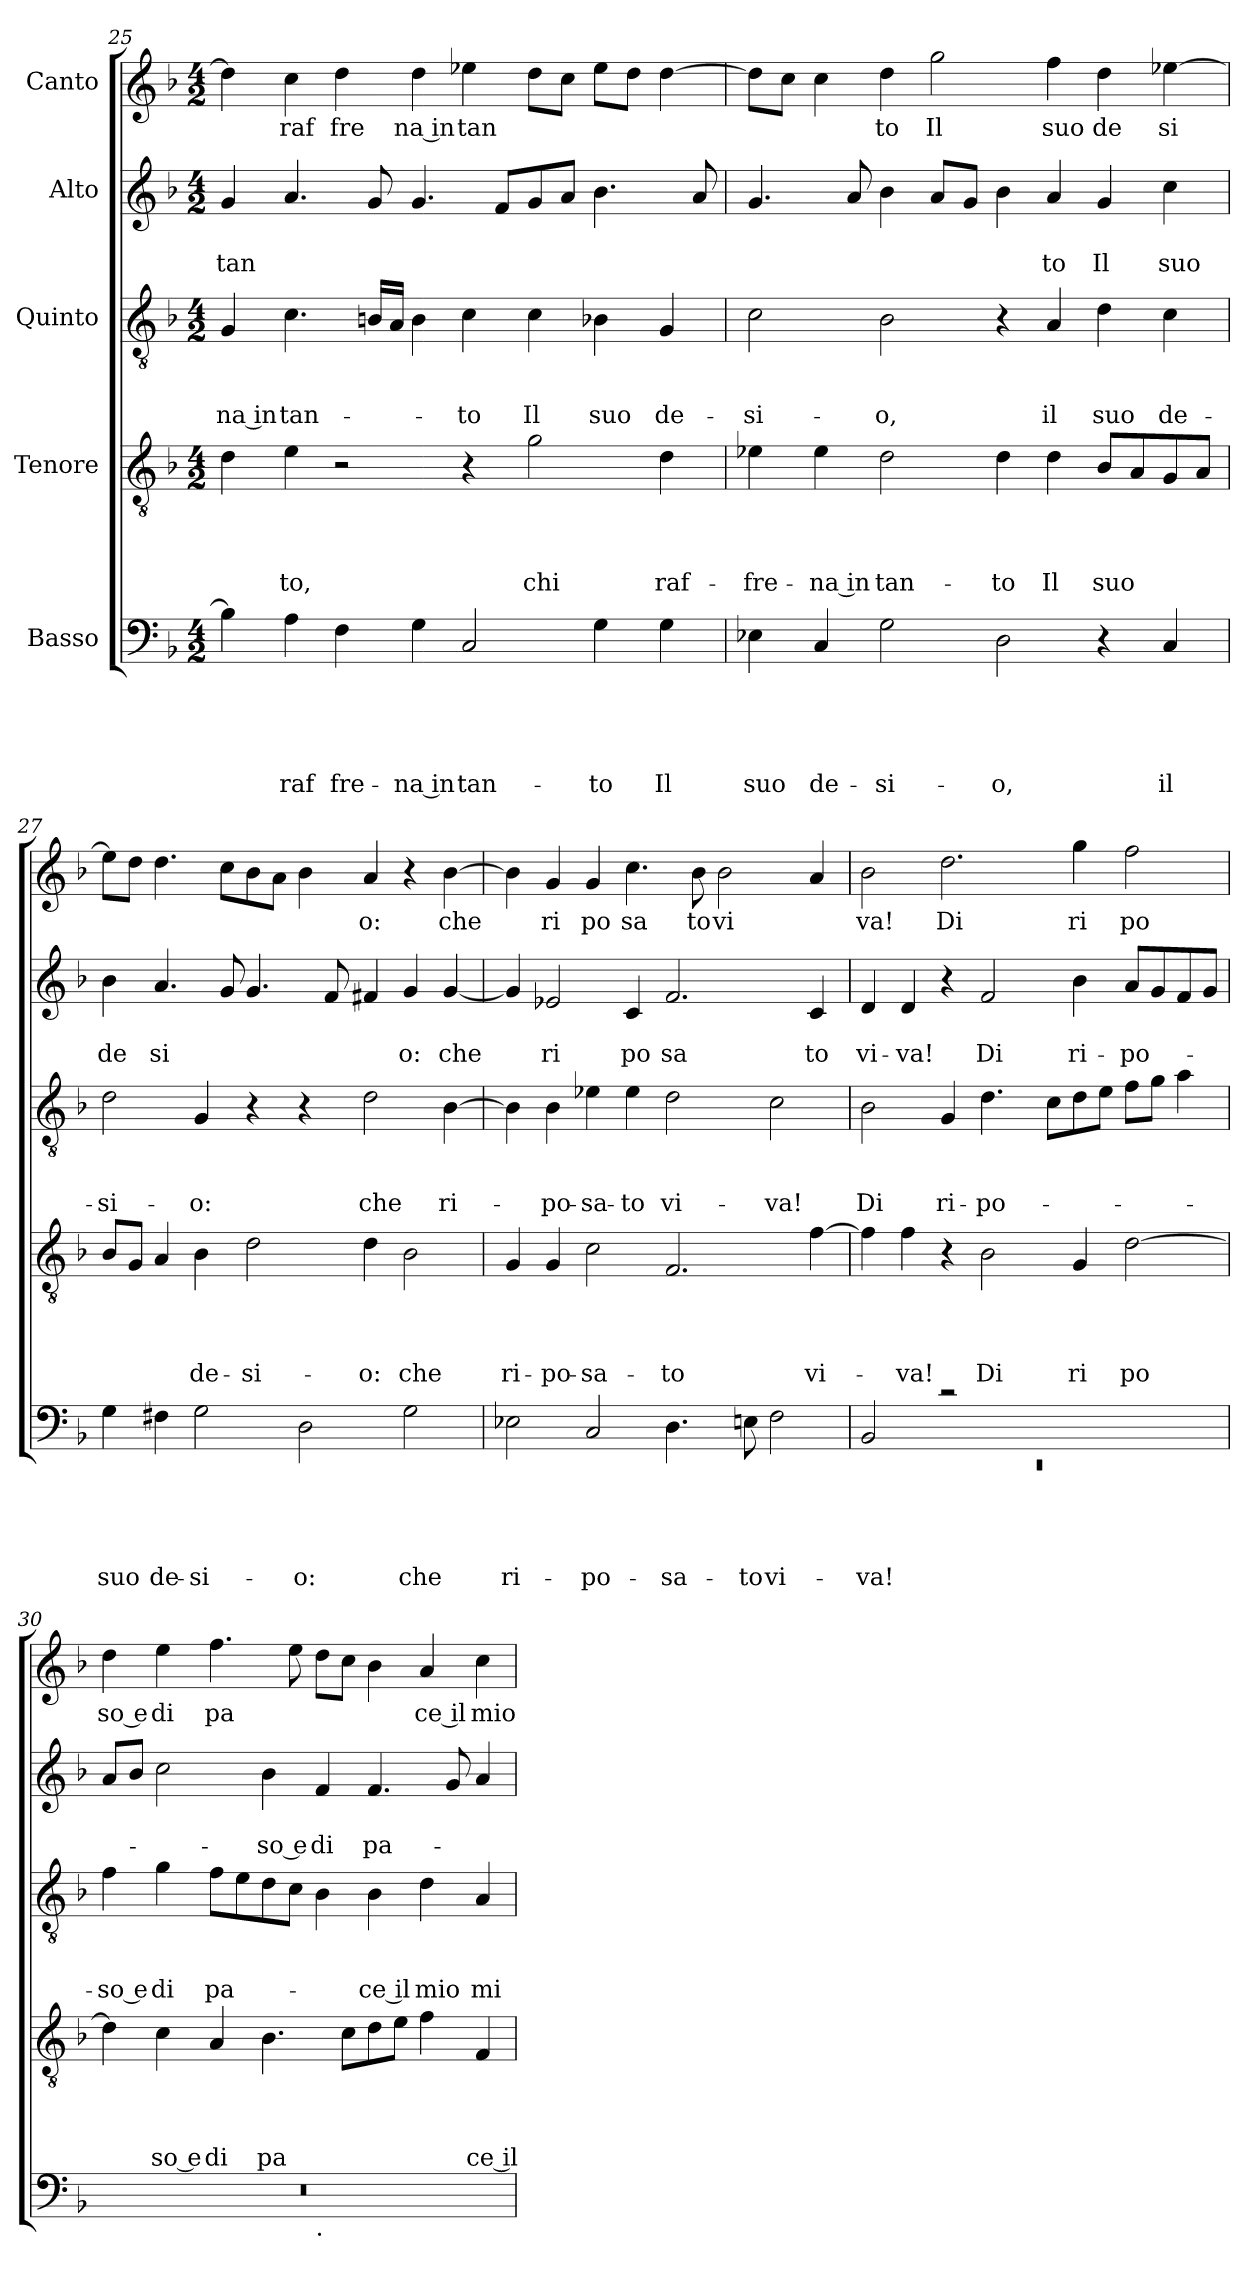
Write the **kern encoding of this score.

**kern	**text	**text	**text	**text	**text	**kern	**text	**text	**text	**text	**kern	**text	**text	**text	**kern	**text	**text	**kern	**text
*part5	*part5	*part5	*part5	*part5	*part5	*part4	*part4	*part4	*part4	*part4	*part3	*part3	*part3	*part3	*part2	*part2	*part2	*part1	*part1
*staff5	*staff5	*staff5	*staff5	*staff5	*staff5	*staff4	*staff4	*staff4	*staff4	*staff4	*staff3	*staff3	*staff3	*staff3	*staff2	*staff2	*staff2	*staff1	*staff1
*I"Basso	*	*	*	*	*	*I"Tenore	*	*	*	*	*I"Quinto	*	*	*	*I"Alto	*	*	*I"Canto	*
!!LO:PB:g=z
*clefF4	*	*	*	*	*	*clefGv2	*	*	*	*	*clefGv2	*	*	*	*clefG2	*	*	*clefG2	*
*k[b-]	*	*	*	*	*	*k[b-]	*	*	*	*	*k[b-]	*	*	*	*k[b-]	*	*	*k[b-]	*
*F:	*	*	*	*	*	*F:	*	*	*	*	*F:	*	*	*	*F:	*	*	*F:	*
*M4/2	*	*	*	*	*	*M4/2	*	*	*	*	*M4/2	*	*	*	*M4/2	*	*	*M4/2	*
=25	=25	=25	=25	=25	=25	=25	=25	=25	=25	=25	=25	=25	=25	=25	=25	=25	=25	=25	=25
!	!	!	!	!	!	!	!	!	!	!	!	!	!	!LO:LY:b:rj	!	!	!LO:LY:b	!	!
4B-\]	.	.	.	.	.	4d\	.	.	.	.	4G/	.	.	na in	4g/	.	tan	4dd\]	.
!	!	!	!	!	!LO:LY:b	!	!	!	!	!LO:LY:b	!	!	!	!LO:LY:b	!	!	!	!	!LO:LY:b
4A\	.	.	.	.	raf	4e\	.	.	.	to,	4.c\	.	.	tan-	4.a/	.	.	4cc\	raf
!	!	!	!	!	!LO:LY:b	!	!	!	!	!	!	!	!	!	!	!	!	!	!LO:LY:b
4F\	.	.	.	.	fre-	2r	.	.	.	.	.	.	.	.	.	.	.	4dd\	fre
.	.	.	.	.	.	.	.	.	.	.	16Bn/LL	.	.	.	8g/	.	.	.	.
.	.	.	.	.	.	.	.	.	.	.	16A/JJ	.	.	.	.	.	.	.	.
!	!	!	!	!	!LO:LY:b:rj	!	!	!	!	!	!	!	!	!	!	!	!	!	!LO:LY:b:rj
4G\	.	.	.	.	-na in	.	.	.	.	.	4B\	.	.	.	4.g/	.	.	4dd\	na in
!	!	!	!	!	!LO:LY:b	!	!	!	!	!	!	!	!	!LO:LY:b	!	!	!	!	!LO:LY:b
2C/	.	.	.	.	tan-	4r	.	.	.	.	4c\	.	.	-to	.	.	.	4ee-X\	tan
.	.	.	.	.	.	.	.	.	.	.	.	.	.	.	8f/L	.	.	.	.
!	!	!	!	!	!	!	!	!	!	!LO:LY:b	!	!	!	!LO:LY:b	!	!	!	!	!
.	.	.	.	.	.	2g\	.	.	.	chi	4c\	.	.	Il	8g/	.	.	8dd\L	.
.	.	.	.	.	.	.	.	.	.	.	.	.	.	.	8a/J	.	.	8cc\J	.
!	!	!	!	!	!LO:LY:b	!	!	!	!	!	!	!	!	!LO:LY:b	!	!	!	!	!
4G\	.	.	.	.	-to	.	.	.	.	.	4B-X\	.	.	suo	4.b-\	.	.	8ee-\L	.
.	.	.	.	.	.	.	.	.	.	.	.	.	.	.	.	.	.	8dd\J	.
!	!	!	!	!	!LO:LY:b	!	!	!	!	!LO:LY:b	!	!	!	!LO:LY:b	!	!	!	!	!
4G\	.	.	.	.	Il	4d\	.	.	.	raf-	4G/	.	.	de-	.	.	.	[>4dd\	.
.	.	.	.	.	.	.	.	.	.	.	.	.	.	.	8a/	.	.	.	.
=26	=26	=26	=26	=26	=26	=26	=26	=26	=26	=26	=26	=26	=26	=26	=26	=26	=26	=26	=26
!	!	!	!	!	!LO:LY:b	!	!	!	!	!LO:LY:b	!	!	!	!LO:LY:b	!	!	!	!	!
4E-X\	.	.	.	.	suo	4e-X\	.	.	.	-fre-	2c\	.	.	-si-	4.g/	.	.	8dd\L]	.
.	.	.	.	.	.	.	.	.	.	.	.	.	.	.	.	.	.	8cc\J	.
!	!	!	!	!	!LO:LY:b	!	!	!	!	!LO:LY:b:rj	!	!	!	!	!	!	!	!	!
4C/	.	.	.	.	de-	4e-\	.	.	.	-na in	.	.	.	.	.	.	.	4cc\	.
.	.	.	.	.	.	.	.	.	.	.	.	.	.	.	8a/	.	.	.	.
!	!	!	!	!	!LO:LY:b	!	!	!	!	!LO:LY:b	!	!	!	!LO:LY:b	!	!	!	!	!LO:LY:b
2G\	.	.	.	.	-si-	2d\	.	.	.	tan-	2B-\	.	.	-o,	4b-\	.	.	4dd\	to
!	!	!	!	!	!	!	!	!	!	!	!	!	!	!	!	!	!	!	!LO:LY:b
.	.	.	.	.	.	.	.	.	.	.	.	.	.	.	8a/L	.	.	2gg\	Il
.	.	.	.	.	.	.	.	.	.	.	.	.	.	.	8g/J	.	.	.	.
!	!	!	!	!	!LO:LY:b	!	!	!	!	!LO:LY:b	!	!	!	!	!	!	!	!	!
2D\	.	.	.	.	-o,	4d\	.	.	.	-to	4r	.	.	.	4b-\	.	.	.	.
!	!	!	!	!	!	!	!	!	!	!LO:LY:b	!	!	!	!LO:LY:b	!	!	!LO:LY:b	!	!LO:LY:b
.	.	.	.	.	.	4d\	.	.	.	Il	4A/	.	.	il	4a/	.	to	4ff\	suo
!	!	!	!	!	!	!	!	!	!	!LO:LY:b	!	!	!	!LO:LY:b	!	!	!LO:LY:b	!	!LO:LY:b
4r	.	.	.	.	.	8B-/L	.	.	.	suo	4d\	.	.	suo	4g/	.	Il	4dd\	de
.	.	.	.	.	.	8A/	.	.	.	.	.	.	.	.	.	.	.	.	.
!	!	!	!	!	!LO:LY:b	!	!	!	!	!	!	!	!	!LO:LY:b	!	!	!LO:LY:b	!	!LO:LY:b
4C/	.	.	.	.	il	8G/	.	.	.	.	4c\	.	.	de-	4cc\	.	suo	[>4ee-X\	si
.	.	.	.	.	.	8A/J	.	.	.	.	.	.	.	.	.	.	.	.	.
=27	=27	=27	=27	=27	=27	=27	=27	=27	=27	=27	=27	=27	=27	=27	=27	=27	=27	=27	=27
!	!	!	!	!	!LO:LY:b	!	!	!	!	!	!	!	!	!LO:LY:b	!	!	!LO:LY:b	!	!
4G\	.	.	.	.	suo	8B-/L	.	.	.	.	2d\	.	.	-si-	4b-\	.	de	8ee-\L]	.
.	.	.	.	.	.	8G/J	.	.	.	.	.	.	.	.	.	.	.	8dd\J	.
!	!	!	!	!	!LO:LY:b	!	!	!	!	!	!	!	!	!	!	!	!LO:LY:b	!	!
4F#X\	.	.	.	.	de-	4A/	.	.	.	.	.	.	.	.	4.a/	.	si	4.dd\	.
!	!	!	!	!	!LO:LY:b	!	!	!	!	!LO:LY:b	!	!	!	!LO:LY:b	!	!	!	!	!
2G\	.	.	.	.	-si-	4B-\	.	.	.	de-	4G/	.	.	-o:	.	.	.	.	.
.	.	.	.	.	.	.	.	.	.	.	.	.	.	.	8g/	.	.	8cc\L	.
!	!	!	!	!	!	!	!	!	!	!LO:LY:b	!	!	!	!	!	!	!	!	!
.	.	.	.	.	.	2d\	.	.	.	-si-	4r	.	.	.	4.g/	.	.	8b-\	.
.	.	.	.	.	.	.	.	.	.	.	.	.	.	.	.	.	.	8a\J	.
!	!	!	!	!	!LO:LY:b	!	!	!	!	!	!	!	!	!	!	!	!	!	!
2D\	.	.	.	.	-o:	.	.	.	.	.	4r	.	.	.	.	.	.	4b-\	.
.	.	.	.	.	.	.	.	.	.	.	.	.	.	.	8f/	.	.	.	.
!	!	!	!	!	!	!	!	!	!	!LO:LY:b	!	!	!	!LO:LY:b	!	!	!	!	!LO:LY:b
.	.	.	.	.	.	4d\	.	.	.	-o:	2d\	.	.	che	4f#X/	.	.	4a/	o:
!	!	!	!	!	!LO:LY:b	!	!	!	!	!LO:LY:b	!	!	!	!	!	!	!LO:LY:b	!	!
2G\	.	.	.	.	che	2B-\	.	.	.	che	.	.	.	.	4g/	.	o:	4r	.
!	!	!	!	!	!	!	!	!	!	!	!	!	!	!LO:LY:b	!	!	!LO:LY:b	!	!LO:LY:b
.	.	.	.	.	.	.	.	.	.	.	[>4B-\	.	.	ri-	[<4g/	.	che	[>4b-\	che
=28	=28	=28	=28	=28	=28	=28	=28	=28	=28	=28	=28	=28	=28	=28	=28	=28	=28	=28	=28
!	!	!	!	!	!LO:LY:b	!	!	!	!	!LO:LY:b	!	!	!	!	!	!	!	!	!
2E-X\	.	.	.	.	ri-	4G/	.	.	.	ri-	4B-\]	.	.	.	4g/]	.	.	4b-\]	.
!	!	!	!	!	!	!	!	!	!	!LO:LY:b	!	!	!	!LO:LY:b	!	!	!LO:LY:b	!	!LO:LY:b
.	.	.	.	.	.	4G/	.	.	.	-po-	4B-\	.	.	-po-	2e-X/	.	ri	4g/	ri
!	!	!	!	!	!LO:LY:b	!	!	!	!	!LO:LY:b	!	!	!	!LO:LY:b	!	!	!	!	!LO:LY:b
2C/	.	.	.	.	-po-	2c\	.	.	.	-sa-	4e-X\	.	.	-sa-	.	.	.	4g/	po
!	!	!	!	!	!	!	!	!	!	!	!	!	!	!LO:LY:b	!	!	!LO:LY:b	!	!LO:LY:b
.	.	.	.	.	.	.	.	.	.	.	4e-\	.	.	-to	4c/	.	po	4.cc\	sa
!	!	!	!	!	!LO:LY:b	!	!	!	!	!LO:LY:b	!	!	!	!LO:LY:b	!	!	!LO:LY:b	!	!
4.D\	.	.	.	.	-sa-	2.F/	.	.	.	-to	2d\	.	.	vi-	2.f/	.	sa	.	.
!	!	!	!	!	!	!	!	!	!	!	!	!	!	!	!	!	!	!	!LO:LY:b
.	.	.	.	.	.	.	.	.	.	.	.	.	.	.	.	.	.	8b-\	to
!	!	!	!	!	!	!	!	!	!	!	!	!	!	!	!	!	!	!	!LO:LY:b
.	.	.	.	.	.	.	.	.	.	.	.	.	.	.	.	.	.	2b-\	vi
!	!	!	!	!	!LO:LY:b	!	!	!	!	!	!	!	!	!	!	!	!	!	!
8En\	.	.	.	.	-to	.	.	.	.	.	.	.	.	.	.	.	.	.	.
!	!	!	!	!	!LO:LY:b	!	!	!	!	!	!	!	!	!LO:LY:b	!	!	!	!	!
2F\	.	.	.	.	vi-	.	.	.	.	.	2c\	.	.	-va!	.	.	.	.	.
!	!	!	!	!	!	!	!	!	!	!LO:LY:b	!	!	!	!	!	!	!LO:LY:b	!	!
.	.	.	.	.	.	[<4f\	.	.	.	vi-	.	.	.	.	4c/	.	to	4a</	.
!!LO:LB:g=z
=29	=29	=29	=29	=29	=29	=29	=29	=29	=29	=29	=29	=29	=29	=29	=29	=29	=29	=29	=29
*^	*	*	*	*	*	*	*	*	*	*	*	*	*	*	*	*	*	*	*
!	!LO:N:vis=1	!	!	!	!	!LO:LY:b	!	!	!	!	!	!	!	!	!LO:LY:b	!	!	!LO:LY:b	!	!LO:LY:b
2BB-/	0rEE	.	.	.	.	-va!	4f\]	.	.	.	.	2B-\	.	.	Di	4d/	.	vi-	2b-\	va!
!	!	!	!	!	!	!	!	!	!	!	!LO:LY:b	!	!	!	!	!	!	!LO:LY:b	!	!
.	.	.	.	.	.	.	4f\	.	.	.	-va!	.	.	.	.	4d/	.	-va!	.	.
!	!	!	!	!	!	!	!	!	!	!	!	!	!	!	!LO:LY:b	!	!	!	!	!LO:LY:b
2rc	.	.	.	.	.	.	4r	.	.	.	.	4G/	.	.	ri-	4r	.	.	2.dd\	Di
!	!	!	!	!	!	!	!	!	!	!	!LO:LY:b	!	!	!	!LO:LY:b	!	!	!LO:LY:b	!	!
.	.	.	.	.	.	.	2B-\	.	.	.	Di	4.d\	.	.	-po-	2f/	.	Di	.	.
1ryy	.	.	.	.	.	.	.	.	.	.	.	.	.	.	.	.	.	.	.	.
.	.	.	.	.	.	.	.	.	.	.	.	8c\L	.	.	.	.	.	.	.	.
!	!	!	!	!	!	!	!	!	!	!	!LO:LY:b	!	!	!	!	!	!	!LO:LY:b	!	!LO:LY:b
.	.	.	.	.	.	.	4G/	.	.	.	ri	8d\	.	.	.	4b-\	.	ri-	4gg\	ri
.	.	.	.	.	.	.	.	.	.	.	.	8e\J	.	.	.	.	.	.	.	.
!	!	!	!	!	!	!	!	!	!	!	!LO:LY:b	!	!	!	!	!	!	!LO:LY:b	!	!LO:LY:b
.	.	.	.	.	.	.	[>2d\	.	.	.	po	8f\L	.	.	.	8a/L	.	-po-	2ff\	po
.	.	.	.	.	.	.	.	.	.	.	.	8g\J	.	.	.	8g/	.	.	.	.
.	.	.	.	.	.	.	.	.	.	.	.	4a\	.	.	.	8f/	.	.	.	.
.	.	.	.	.	.	.	.	.	.	.	.	.	.	.	.	8g/J	.	.	.	.
=30	=30	=30	=30	=30	=30	=30	=30	=30	=30	=30	=30	=30	=30	=30	=30	=30	=30	=30	=30	=30
!	!	!	!	!	!	!	!	!	!	!	!	!	!	!	!LO:LY:b:rj	!	!	!	!	!LO:LY:b:rj
0r	1ryy	.	.	.	.	.	4d\]	.	.	.	.	4f\	.	.	-so e	8a/L	.	.	4dd\	so e
.	.	.	.	.	.	.	.	.	.	.	.	.	.	.	.	8b-/J	.	.	.	.
!	!	!	!	!	!	!	!	!	!	!	!LO:LY:b:rj	!	!	!	!LO:LY:b	!	!	!	!	!LO:LY:b
.	.	.	.	.	.	.	4c\	.	.	.	so e	4g\	.	.	di	2cc\	.	.	4ee\	di
!	!	!	!	!	!	!	!	!	!	!	!LO:LY:b	!	!	!	!LO:LY:b	!	!	!	!	!LO:LY:b
.	.	.	.	.	.	.	4A/	.	.	.	di	8f\L	.	.	pa-	.	.	.	4.ff\	pa
.	.	.	.	.	.	.	.	.	.	.	.	8e\	.	.	.	.	.	.	.	.
!	!	!	!	!	!	!	!	!	!	!	!LO:LY:b	!	!	!	!	!	!	!LO:LY:b:rj	!	!
.	.	.	.	.	.	.	4.B-\	.	.	.	pa	8d\	.	.	.	4b-\	.	-so e	.	.
.	.	.	.	.	.	.	.	.	.	.	.	8c\J	.	.	.	.	.	.	8ee\	.
!	!LO:TX:b:t=.	!	!	!	!	!	!	!	!	!	!	!	!	!	!	!	!	!	!	!
!	!	!	!	!	!	!	!	!	!	!	!	!	!	!	!	!	!	!LO:LY:b	!	!
.	1ryy	.	.	.	.	.	.	.	.	.	.	4B-\	.	.	.	4f/	.	di	8dd\L	.
.	.	.	.	.	.	.	8c\L	.	.	.	.	.	.	.	.	.	.	.	8cc\J	.
!	!	!	!	!	!	!	!	!	!	!	!	!	!	!	!LO:LY:b:rj	!	!	!LO:LY:b	!	!
.	.	.	.	.	.	.	8d\	.	.	.	.	4B-\	.	.	-ce il	4.f/	.	pa-	4b-\	.
.	.	.	.	.	.	.	8e\J	.	.	.	.	.	.	.	.	.	.	.	.	.
!	!	!	!	!	!	!	!	!	!	!	!	!	!	!	!LO:LY:b	!	!	!	!	!LO:LY:b:rj
.	.	.	.	.	.	.	4f\	.	.	.	.	4d\	.	.	mio	.	.	.	4a/	ce il
.	.	.	.	.	.	.	.	.	.	.	.	.	.	.	.	8g/	.	.	.	.
!	!	!	!	!	!	!	!	!	!	!	!LO:LY:b:rj	!	!	!	!LO:LY:b	!	!	!	!	!LO:LY:b
.	.	.	.	.	.	.	4F/	.	.	.	ce il	4A/	.	.	mi	4a/	.	.	4cc\	mio
*v	*v	*	*	*	*	*	*	*	*	*	*	*	*	*	*	*	*	*	*	*
=	=	=	=	=	=	=	=	=	=	=	=	=	=	=	=	=	=	=	=
*-	*-	*-	*-	*-	*-	*-	*-	*-	*-	*-	*-	*-	*-	*-	*-	*-	*-	*-	*-
